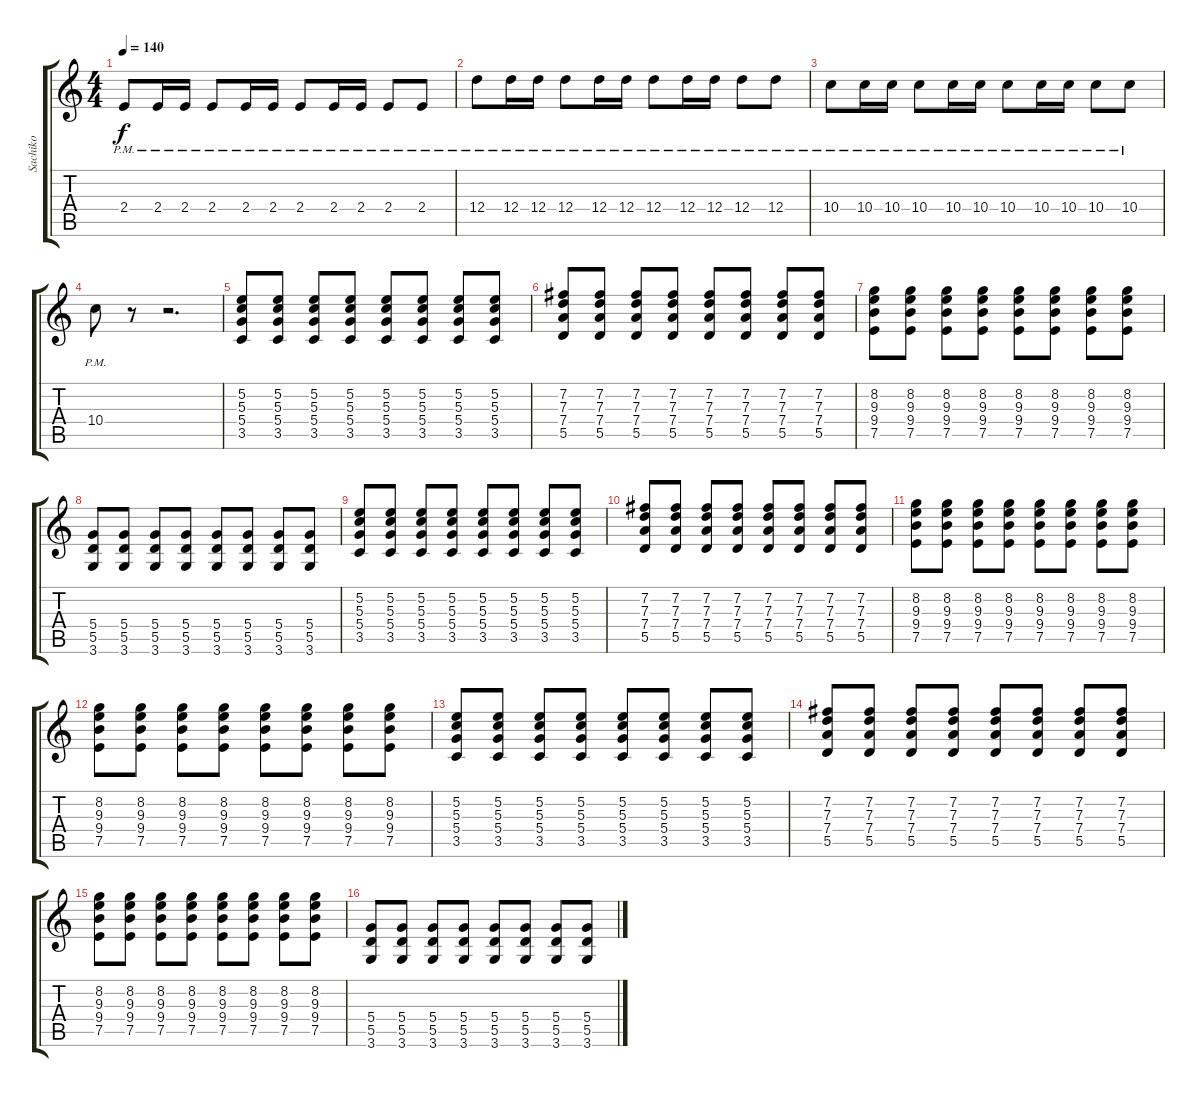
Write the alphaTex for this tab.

\track ("Sachiko" "Sachiko") {instrument overdrivenguitar}
\staff {score tabs}
\tuning (E4 B3 G3 D3 A2 E2) {hide}
\ts (4 4)
\tempo 140
\clef g2
\ks c
2.4{pm}.8{dy f} 2.4{pm}.16 2.4{pm}.16 2.4{pm}.8 2.4{pm}.16 2.4{pm}.16 2.4{pm}.8 2.4{pm}.16 2.4{pm}.16 2.4{pm}.8 2.4{pm}.8 |
12.4{pm}.8 12.4{pm}.16 12.4{pm}.16 12.4{pm}.8 12.4{pm}.16 12.4{pm}.16 12.4{pm}.8 12.4{pm}.16 12.4{pm}.16 12.4{pm}.8 12.4{pm}.8 |
10.4{pm}.8 10.4{pm}.16 10.4{pm}.16 10.4{pm}.8 10.4{pm}.16 10.4{pm}.16 10.4{pm}.8 10.4{pm}.16 10.4{pm}.16 10.4{pm}.8 10.4{pm}.8 |
10.4{pm}.8 r.8 r.2{d} |
(5.2 5.3 5.4 3.5).8 (5.2 5.3 5.4 3.5).8 (5.2 5.3 5.4 3.5).8 (5.2 5.3 5.4 3.5).8 (5.2 5.3 5.4 3.5).8 (5.2 5.3 5.4 3.5).8 (5.2 5.3 5.4 3.5).8 (5.2 5.3 5.4 3.5).8 |
(7.2 7.3 7.4 5.5).8 (7.2 7.3 7.4 5.5).8 (7.2 7.3 7.4 5.5).8 (7.2 7.3 7.4 5.5).8 (7.2 7.3 7.4 5.5).8 (7.2 7.3 7.4 5.5).8 (7.2 7.3 7.4 5.5).8 (7.2 7.3 7.4 5.5).8 |
(8.2 9.3 9.4 7.5).8 (8.2 9.3 9.4 7.5).8 (8.2 9.3 9.4 7.5).8 (8.2 9.3 9.4 7.5).8 (8.2 9.3 9.4 7.5).8 (8.2 9.3 9.4 7.5).8 (8.2 9.3 9.4 7.5).8 (8.2 9.3 9.4 7.5).8 |
(5.4 5.5 3.6).8 (5.4 5.5 3.6).8 (5.4 5.5 3.6).8 (5.4 5.5 3.6).8 (5.4 5.5 3.6).8 (5.4 5.5 3.6).8 (5.4 5.5 3.6).8 (5.4 5.5 3.6).8 |
(5.2 5.3 5.4 3.5).8 (5.2 5.3 5.4 3.5).8 (5.2 5.3 5.4 3.5).8 (5.2 5.3 5.4 3.5).8 (5.2 5.3 5.4 3.5).8 (5.2 5.3 5.4 3.5).8 (5.2 5.3 5.4 3.5).8 (5.2 5.3 5.4 3.5).8 |
(7.2 7.3 7.4 5.5).8 (7.2 7.3 7.4 5.5).8 (7.2 7.3 7.4 5.5).8 (7.2 7.3 7.4 5.5).8 (7.2 7.3 7.4 5.5).8 (7.2 7.3 7.4 5.5).8 (7.2 7.3 7.4 5.5).8 (7.2 7.3 7.4 5.5).8 |
(8.2 9.3 9.4 7.5).8 (8.2 9.3 9.4 7.5).8 (8.2 9.3 9.4 7.5).8 (8.2 9.3 9.4 7.5).8 (8.2 9.3 9.4 7.5).8 (8.2 9.3 9.4 7.5).8 (8.2 9.3 9.4 7.5).8 (8.2 9.3 9.4 7.5).8 |
(8.2 9.3 9.4 7.5).8 (8.2 9.3 9.4 7.5).8 (8.2 9.3 9.4 7.5).8 (8.2 9.3 9.4 7.5).8 (8.2 9.3 9.4 7.5).8 (8.2 9.3 9.4 7.5).8 (8.2 9.3 9.4 7.5).8 (8.2 9.3 9.4 7.5).8 |
(5.2 5.3 5.4 3.5).8 (5.2 5.3 5.4 3.5).8 (5.2 5.3 5.4 3.5).8 (5.2 5.3 5.4 3.5).8 (5.2 5.3 5.4 3.5).8 (5.2 5.3 5.4 3.5).8 (5.2 5.3 5.4 3.5).8 (5.2 5.3 5.4 3.5).8 |
(7.2 7.3 7.4 5.5).8 (7.2 7.3 7.4 5.5).8 (7.2 7.3 7.4 5.5).8 (7.2 7.3 7.4 5.5).8 (7.2 7.3 7.4 5.5).8 (7.2 7.3 7.4 5.5).8 (7.2 7.3 7.4 5.5).8 (7.2 7.3 7.4 5.5).8 |
(8.2 9.3 9.4 7.5).8 (8.2 9.3 9.4 7.5).8 (8.2 9.3 9.4 7.5).8 (8.2 9.3 9.4 7.5).8 (8.2 9.3 9.4 7.5).8 (8.2 9.3 9.4 7.5).8 (8.2 9.3 9.4 7.5).8 (8.2 9.3 9.4 7.5).8 |
(5.4 5.5 3.6).8 (5.4 5.5 3.6).8 (5.4 5.5 3.6).8 (5.4 5.5 3.6).8 (5.4 5.5 3.6).8 (5.4 5.5 3.6).8 (5.4 5.5 3.6).8 (5.4 5.5 3.6).8
